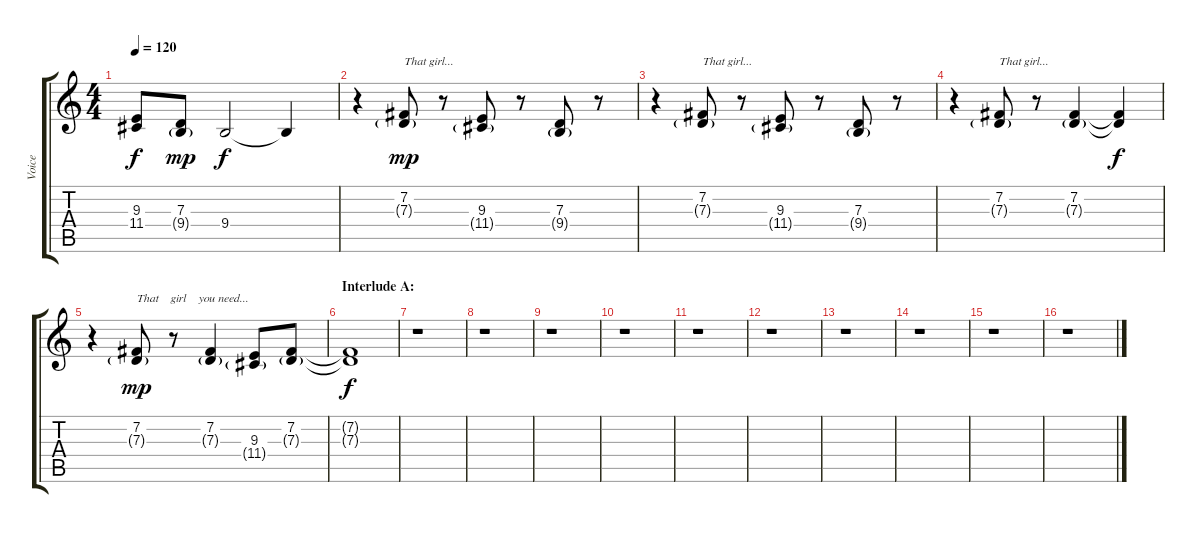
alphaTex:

\track ("Voice" "Voice") {instrument oboe}
\staff {score tabs}
\tuning (E4 B3 G3 D3 A2 E2) {hide}
\ts (4 4)
\tempo 120
\clef g2
\ks c
(9.3{t} 11.4{t}).8{dy f} (7.3 9.4{g}).8{dy mp} 9.4.2{dy f} 9.4{t}.4 |
r.4 (7.2 7.3{g}).8{txt "That girl..." dy mp} r.8 (9.3 11.4{g}).8 r.8 (7.3 9.4{g}).8 r.8 |
r.4 (7.2 7.3{g}).8{txt "That girl..."} r.8 (9.3 11.4{g}).8 r.8 (7.3 9.4{g}).8 r.8 |
r.4 (7.2 7.3{g}).8{txt "That girl..."} r.8 (7.2 7.3{g}).4 (7.2{t} 7.3{t}).4{dy f} |
r.4 (7.2 7.3{g}).8{txt "That    girl    you need..." dy mp} r.8 (7.2 7.3{g}).4 (9.3 11.4{g}).8 (7.2 7.3{g}).8 |
\section ("" "Interlude A:")
(7.2{t} 7.3{t}).1{dy f} |
r.1 |
r.1 |
r.1 |
r.1 |
r.1 |
r.1 |
r.1 |
r.1 |
r.1 |
r.1
